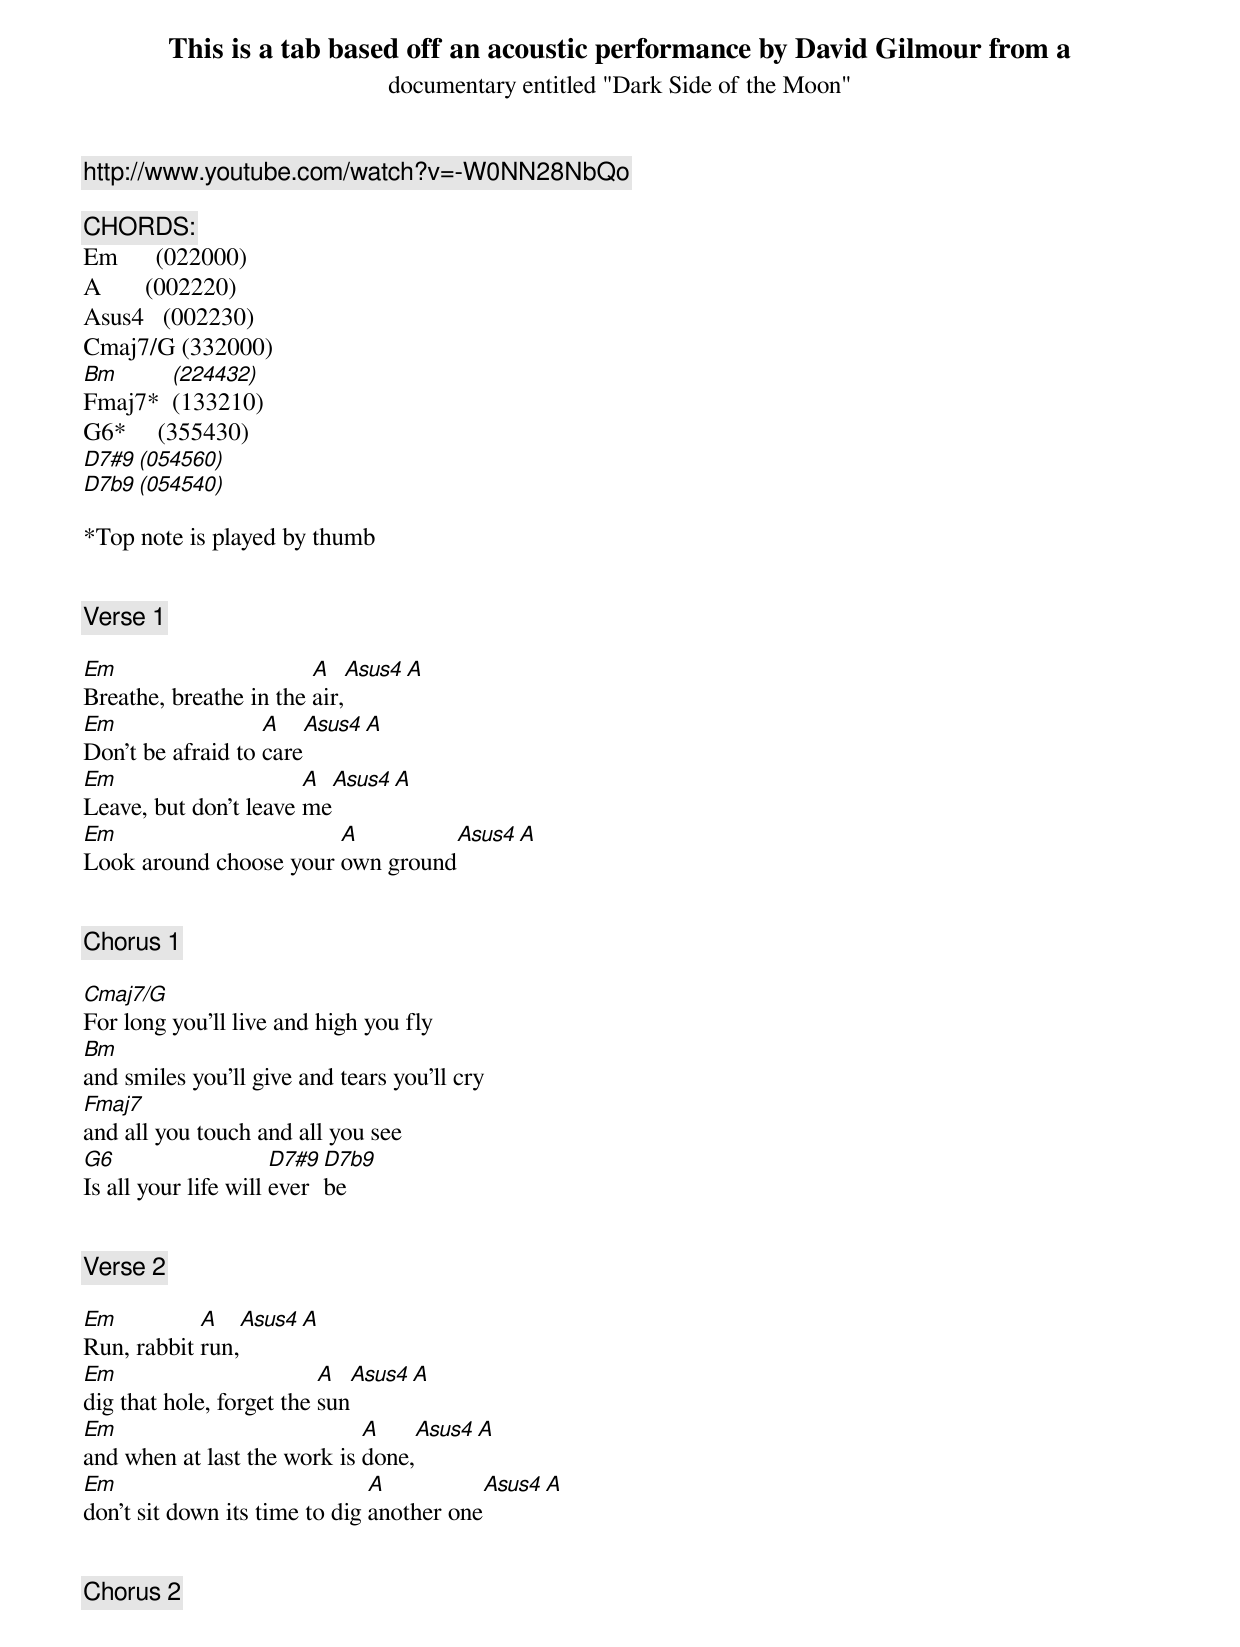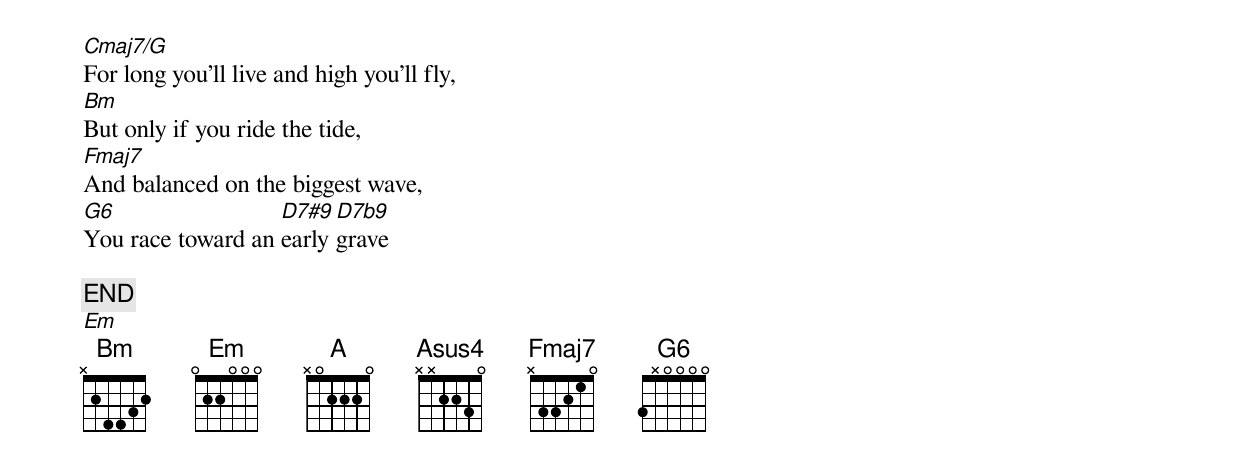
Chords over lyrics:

This is a tab based off an acoustic performance by David Gilmour from a
documentary entitled "Dark Side of the Moon"
http://www.youtube.com/watch?v=-W0NN28NbQo

CHORDS:
Em      (022000)
A       (002220)
Asus4   (002230)
Cmaj7/G (332000)
Bm      (224432)
Fmaj7*  (133210)
G6*     (355430)
D7#9    (054560)
D7b9    (054540)

*Top note is played by thumb


[Verse 1]

Em                      A   Asus4 A
Breathe, breathe in the air,
Em                 A   Asus4 A
Don't be afraid to care
Em                     A  Asus4 A
Leave, but don't leave me
Em                      A          Asus4 A
Look around choose your own ground


[Chorus 1]

Cmaj7/G
For long you'll live and high you fly
Bm
and smiles you'll give and tears you'll cry
Fmaj7
and all you touch and all you see
G6                    D7#9 D7b9
Is all your life will ever be


[Verse 2]

Em          A   Asus4 A
Run, rabbit run,
Em                        A   Asus4 A
dig that hole, forget the sun
Em                           A    Asus4 A
and when at last the work is done,
Em                             A           Asus4 A
don't sit down its time to dig another one


[Chorus 2]

Cmaj7/G
For long you'll live and high you'll fly,
Bm
But only if you ride the tide,
Fmaj7
And balanced on the biggest wave,
G6                 D7#9  D7b9
You race toward an early grave

[END]
Em
